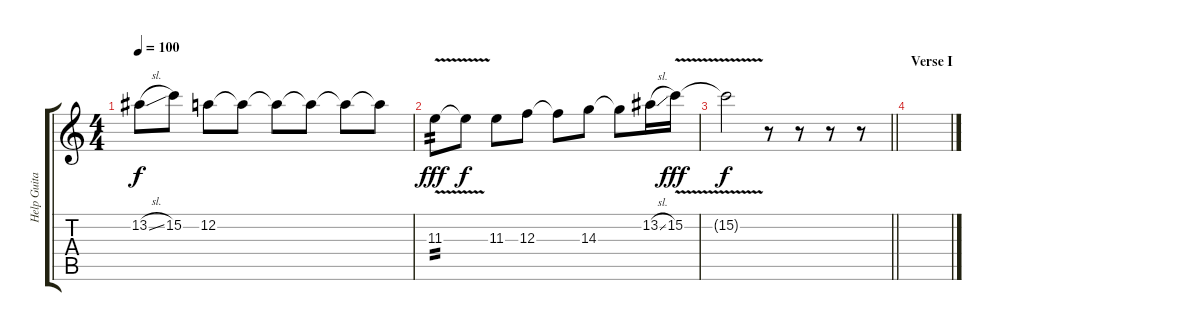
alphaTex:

\track ("Help Guitar xD" "Help Guita") {instrument distortionguitar}
\staff {score tabs}
\tuning (D4 A3 F3 C3 G2 C2) {hide}
\ts (4 4)
\tempo 100
\clef g2
\ks c
13.2{sl t}.8{dy f} 15.2.8 12.2.8 12.2{t}.8 12.2{t}.8 12.2{t}.8 12.2{t}.8 12.2{t}.8 |
11.3{v}.8{tp 2 dy fff} 11.3{t}.8{dy f} 11.3.8 12.3.8 12.3{t}.8 14.3.8 14.3{t}.8 13.2{sl}.16 15.2{v}.16{dy fff} |
\barLineRight lightlight
15.2{t}.2{dy f} r.8 r.8 r.8 r.8 |
\section ("" "Verse I")
